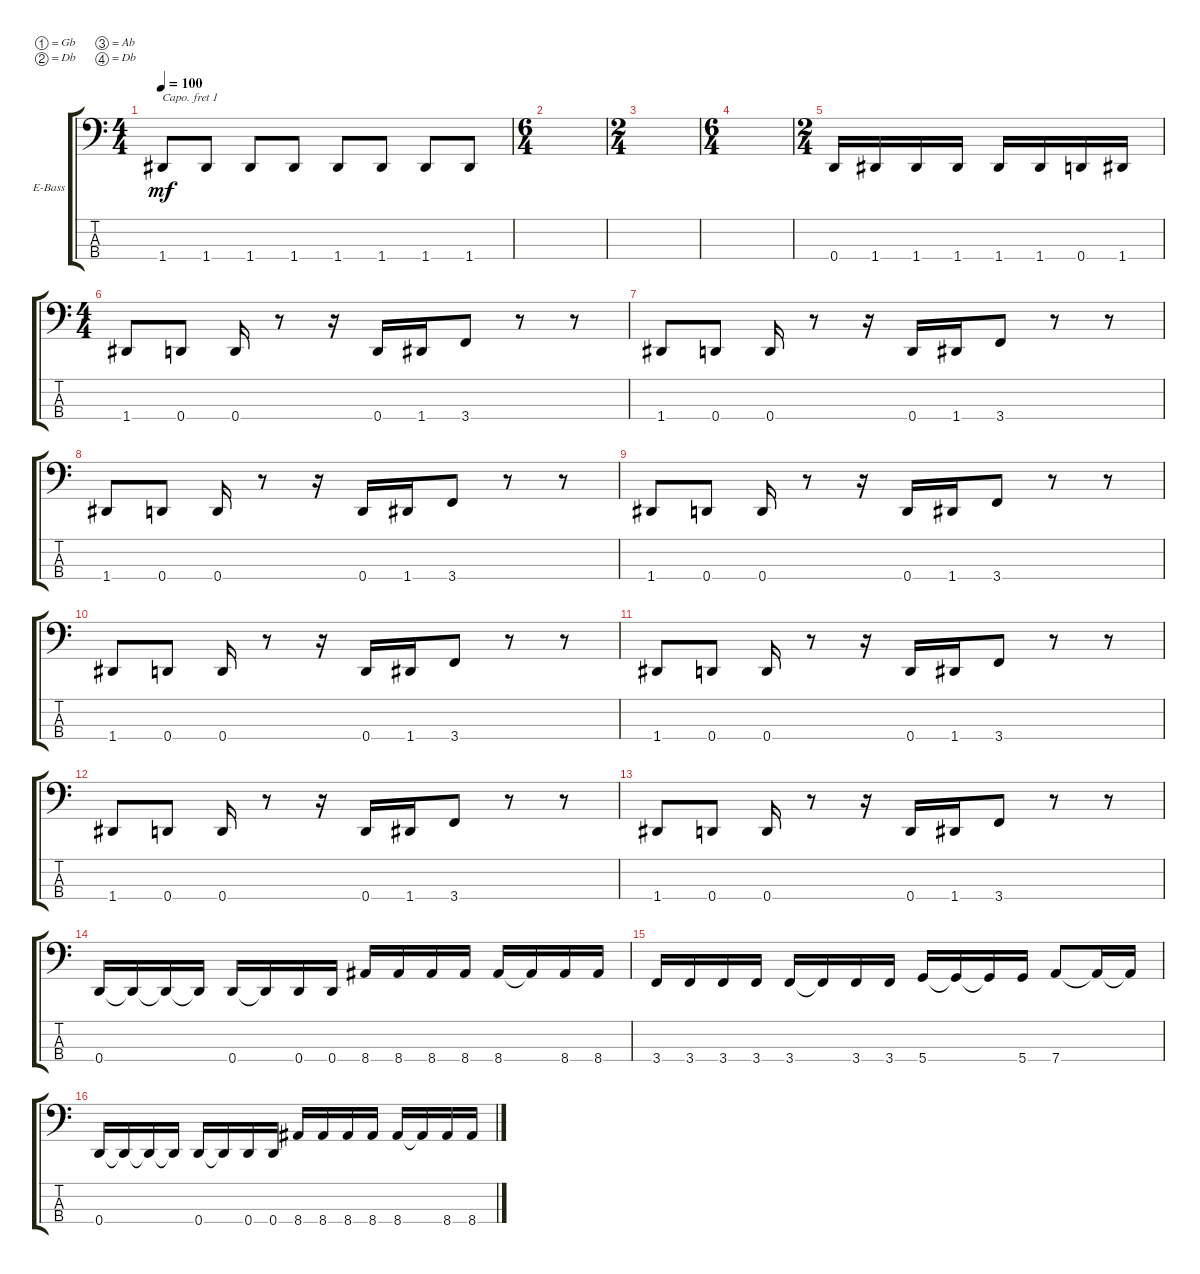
\bracketExtendMode groupsimilarinstruments
\firstSystemTrackNameOrientation horizontal
\otherSystemsTrackNameOrientation horizontal
\track ("Electric Bass" "E-Bass") {instrument electricbassfinger}
\staff {score tabs}
\capo 1
\tuning (Gb2 Db2 Ab1 Db1)
\ts (4 4)
\tempo 100
\clef f4
\ks c
1.4.8{dy mf} 1.4.8 1.4.8 1.4.8 1.4.8 1.4.8 1.4.8 1.4.8 |
\ts (6 4)
|
\ts (2 4)
|
\ts (6 4)
|
\ts (2 4)
0.4.16 1.4.16 1.4.16 1.4.16 1.4.16 1.4.16 0.4.16 1.4.16 |
\ts (4 4)
1.4.8 0.4.8 0.4.16 r.8 r.16 0.4.16 1.4.16 3.4.8 r.8 r.8 |
1.4.8 0.4.8 0.4.16 r.8 r.16 0.4.16 1.4.16 3.4.8 r.8 r.8 |
1.4.8 0.4.8 0.4.16 r.8 r.16 0.4.16 1.4.16 3.4.8 r.8 r.8 |
1.4.8 0.4.8 0.4.16 r.8 r.16 0.4.16 1.4.16 3.4.8 r.8 r.8 |
1.4.8 0.4.8 0.4.16 r.8 r.16 0.4.16 1.4.16 3.4.8 r.8 r.8 |
1.4.8 0.4.8 0.4.16 r.8 r.16 0.4.16 1.4.16 3.4.8 r.8 r.8 |
1.4.8 0.4.8 0.4.16 r.8 r.16 0.4.16 1.4.16 3.4.8 r.8 r.8 |
1.4.8 0.4.8 0.4.16 r.8 r.16 0.4.16 1.4.16 3.4.8 r.8 r.8 |
0.4.16 0.4{t}.16 0.4{t}.16 0.4{t}.16 0.4.16 0.4{t}.16 0.4.16 0.4.16 8.4.16 8.4.16 8.4.16 8.4.16 8.4.16 8.4{t}.16 8.4.16 8.4.16 |
3.4.16 3.4.16 3.4.16 3.4.16 3.4.16 3.4{t}.16 3.4.16 3.4.16 5.4.16 5.4{t}.16 5.4{t}.16 5.4.16 7.4.8 7.4{t}.16 7.4{t}.16 |
0.4.16 0.4{t}.16 0.4{t}.16 0.4{t}.16 0.4.16 0.4{t}.16 0.4.16 0.4.16 8.4.16 8.4.16 8.4.16 8.4.16 8.4.16 8.4{t}.16 8.4.16 8.4.16
